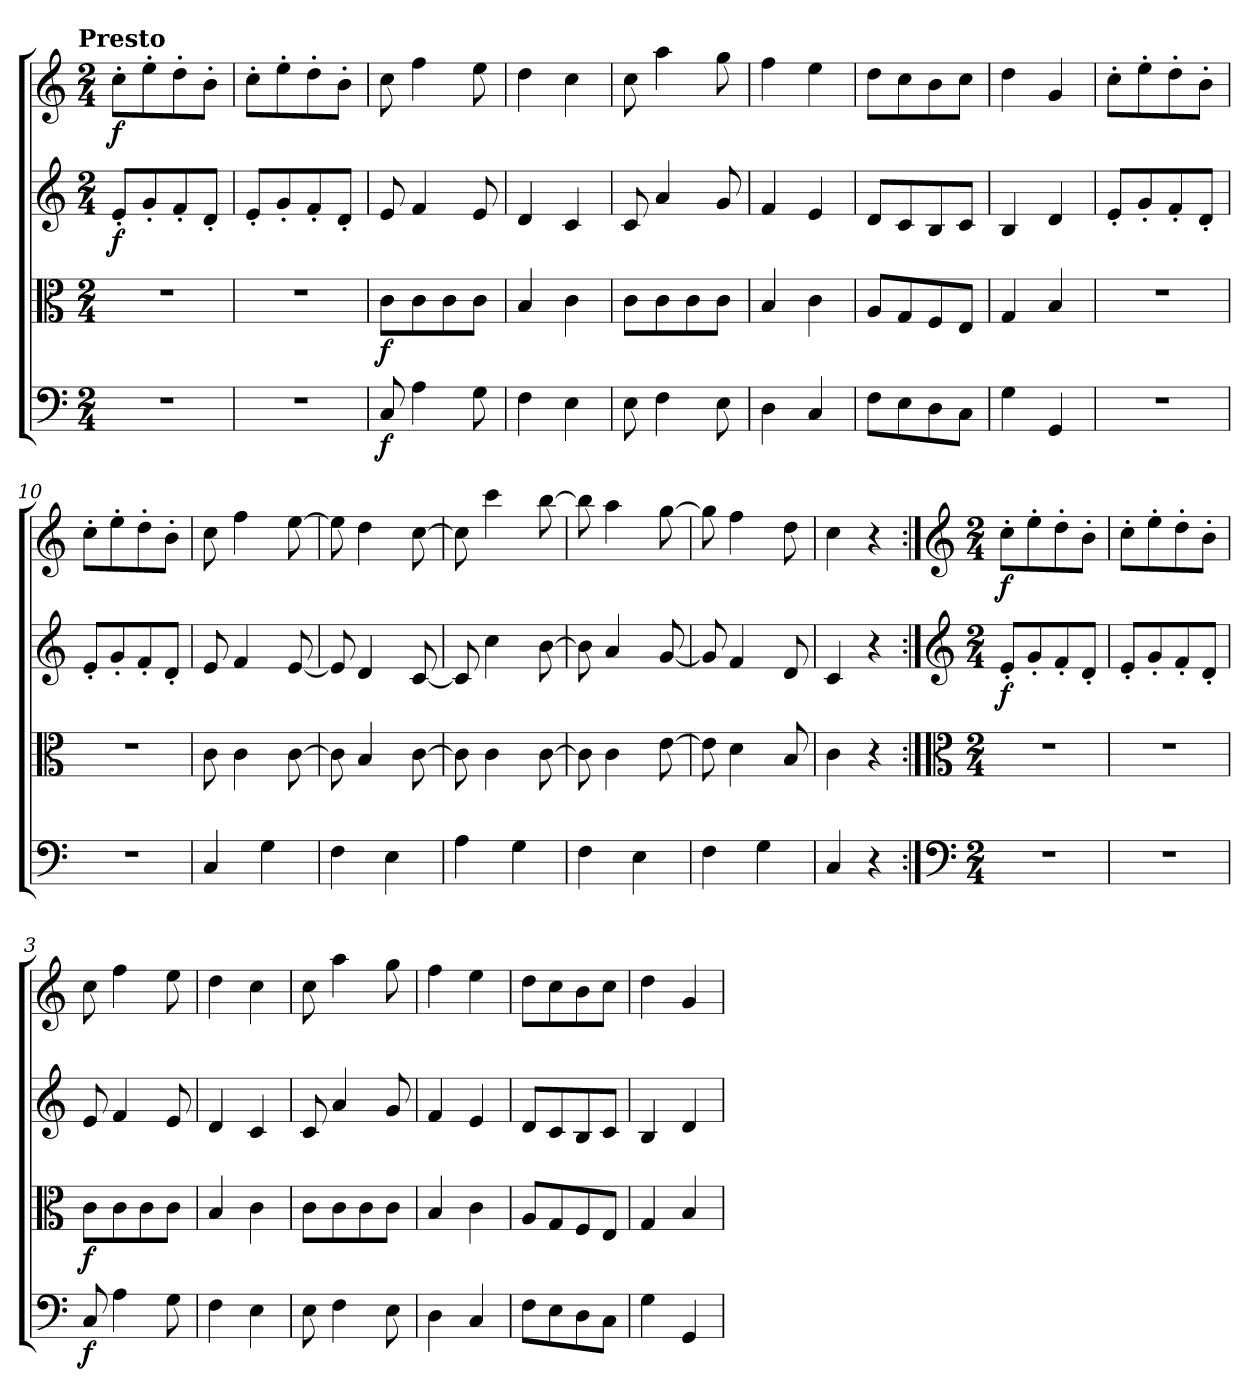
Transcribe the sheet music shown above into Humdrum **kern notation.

**kern	**dynam	**kern	**dynam	**kern	**dynam	**kern	**dynam
*part4	*part4	*part3	*part3	*part2	*part2	*part1	*part1
*staff4	*staff4	*staff3	*staff3	*staff2	*staff2	*staff1	*staff1
*clefF4	*	*clefC3	*	*clefG2	*	*clefG2	*
*k[]	*	*k[]	*	*k[]	*	*k[]	*
*C:	*	*C:	*	*C:	*	*C:	*
!!LO:TX:omd:t=Presto
*M2/4	*	*M2/4	*	*M2/4	*	*M2/4	*
*MM184	*	*MM184	*	*MM184	*	*MM184	*
=	=	=	=	=	=	=	=
2r	.	2r	.	8e'/L	f	8cc'\L	f
.	.	.	.	8g'/	.	8ee'\	.
.	.	.	.	8f'/	.	8dd'\	.
.	.	.	.	8d'/J	.	8b'\J	.
=2	=2	=2	=2	=2	=2	=2	=2
2r	.	2r	.	8e'/L	.	8cc'\L	.
.	.	.	.	8g'/	.	8ee'\	.
.	.	.	.	8f'/	.	8dd'\	.
.	.	.	.	8d'/J	.	8b'\J	.
=3	=3	=3	=3	=3	=3	=3	=3
8C/	f	8c\L	f	8e/	.	8cc\	.
4A\	.	8c\	.	4f/	.	4ff\	.
.	.	8c\	.	.	.	.	.
8G\	.	8c\J	.	8e/	.	8ee\	.
=4	=4	=4	=4	=4	=4	=4	=4
4F\	.	4B/	.	4d/	.	4dd\	.
4E\	.	4c\	.	4c/	.	4cc\	.
=5	=5	=5	=5	=5	=5	=5	=5
8E\	.	8c\L	.	8c/	.	8cc\	.
4F\	.	8c\	.	4a/	.	4aa\	.
.	.	8c\	.	.	.	.	.
8E\	.	8c\J	.	8g/	.	8gg\	.
=6	=6	=6	=6	=6	=6	=6	=6
4D\	.	4B/	.	4f/	.	4ff\	.
4C/	.	4c\	.	4e/	.	4ee\	.
=7	=7	=7	=7	=7	=7	=7	=7
8F\L	.	8A/L	.	8d/L	.	8dd\L	.
8E\	.	8G/	.	8c/	.	8cc\	.
8D\	.	8F/	.	8B/	.	8b\	.
8C\J	.	8E/J	.	8c/J	.	8cc\J	.
=8	=8	=8	=8	=8	=8	=8	=8
4G\	.	4G/	.	4B/	.	4dd\	.
4GG/	.	4B/	.	4d/	.	4g/	.
=9	=9	=9	=9	=9	=9	=9	=9
2r	.	2r	.	8e'/L	.	8cc'\L	.
.	.	.	.	8g'/	.	8ee'\	.
.	.	.	.	8f'/	.	8dd'\	.
.	.	.	.	8d'/J	.	8b'\J	.
=10	=10	=10	=10	=10	=10	=10	=10
2r	.	2r	.	8e'/L	.	8cc'\L	.
.	.	.	.	8g'/	.	8ee'\	.
.	.	.	.	8f'/	.	8dd'\	.
.	.	.	.	8d'/J	.	8b'\J	.
=11	=11	=11	=11	=11	=11	=11	=11
4C/	.	8c\	.	8e/	.	8cc\	.
.	.	4c\	.	4f/	.	4ff\	.
4G\	.	.	.	.	.	.	.
.	.	[8c\	.	[8e/	.	[8ee\	.
=12	=12	=12	=12	=12	=12	=12	=12
4F\	.	8c\]	.	8e/]	.	8ee\]	.
.	.	4B/	.	4d/	.	4dd\	.
4E\	.	.	.	.	.	.	.
.	.	[8c\	.	[8c/	.	[8cc\	.
=13	=13	=13	=13	=13	=13	=13	=13
4A\	.	8c\]	.	8c/]	.	8cc\]	.
.	.	4c\	.	4cc\	.	4ccc\	.
4G\	.	.	.	.	.	.	.
.	.	[8c\	.	[8b\	.	[8bb\	.
=14	=14	=14	=14	=14	=14	=14	=14
4F\	.	8c\]	.	8b\]	.	8bb\]	.
.	.	4c\	.	4a/	.	4aa\	.
4E\	.	.	.	.	.	.	.
.	.	[8e\	.	[8g/	.	[8gg\	.
=15	=15	=15	=15	=15	=15	=15	=15
4F\	.	8e\]	.	8g/]	.	8gg\]	.
.	.	4d\	.	4f/	.	4ff\	.
4G\	.	.	.	.	.	.	.
.	.	8B/	.	8d/	.	8dd\	.
=16	=16	=16	=16	=16	=16	=16	=16
4C/	.	4c\	.	4c/	.	4cc\	.
4r	.	4r	.	4r	.	4r	.
=17:|!	=17:|!	=17:|!	=17:|!	=17:|!	=17:|!	=17:|!	=17:|!
*clefF4	*	*clefC3	*	*clefG2	*	*clefG2	*
*k[]	*	*k[]	*	*k[]	*	*k[]	*
*C:	*	*C:	*	*C:	*	*C:	*
*M2/4	*	*M2/4	*	*M2/4	*	*M2/4	*
2r	.	2r	.	8e'/L	f	8cc'\L	f
.	.	.	.	8g'/	.	8ee'\	.
.	.	.	.	8f'/	.	8dd'\	.
.	.	.	.	8d'/J	.	8b'\J	.
=2	=2	=2	=2	=2	=2	=2	=2
2r	.	2r	.	8e'/L	.	8cc'\L	.
.	.	.	.	8g'/	.	8ee'\	.
.	.	.	.	8f'/	.	8dd'\	.
.	.	.	.	8d'/J	.	8b'\J	.
=3	=3	=3	=3	=3	=3	=3	=3
8C/	f	8c\L	f	8e/	.	8cc\	.
4A\	.	8c\	.	4f/	.	4ff\	.
.	.	8c\	.	.	.	.	.
8G\	.	8c\J	.	8e/	.	8ee\	.
=4	=4	=4	=4	=4	=4	=4	=4
4F\	.	4B/	.	4d/	.	4dd\	.
4E\	.	4c\	.	4c/	.	4cc\	.
=5	=5	=5	=5	=5	=5	=5	=5
8E\	.	8c\L	.	8c/	.	8cc\	.
4F\	.	8c\	.	4a/	.	4aa\	.
.	.	8c\	.	.	.	.	.
8E\	.	8c\J	.	8g/	.	8gg\	.
=6	=6	=6	=6	=6	=6	=6	=6
4D\	.	4B/	.	4f/	.	4ff\	.
4C/	.	4c\	.	4e/	.	4ee\	.
=7	=7	=7	=7	=7	=7	=7	=7
8F\L	.	8A/L	.	8d/L	.	8dd\L	.
8E\	.	8G/	.	8c/	.	8cc\	.
8D\	.	8F/	.	8B/	.	8b\	.
8C\J	.	8E/J	.	8c/J	.	8cc\J	.
=8	=8	=8	=8	=8	=8	=8	=8
4G\	.	4G/	.	4B/	.	4dd\	.
4GG/	.	4B/	.	4d/	.	4g/	.
=	=	=	=	=	=	=	=
*-	*-	*-	*-	*-	*-	*-	*-
